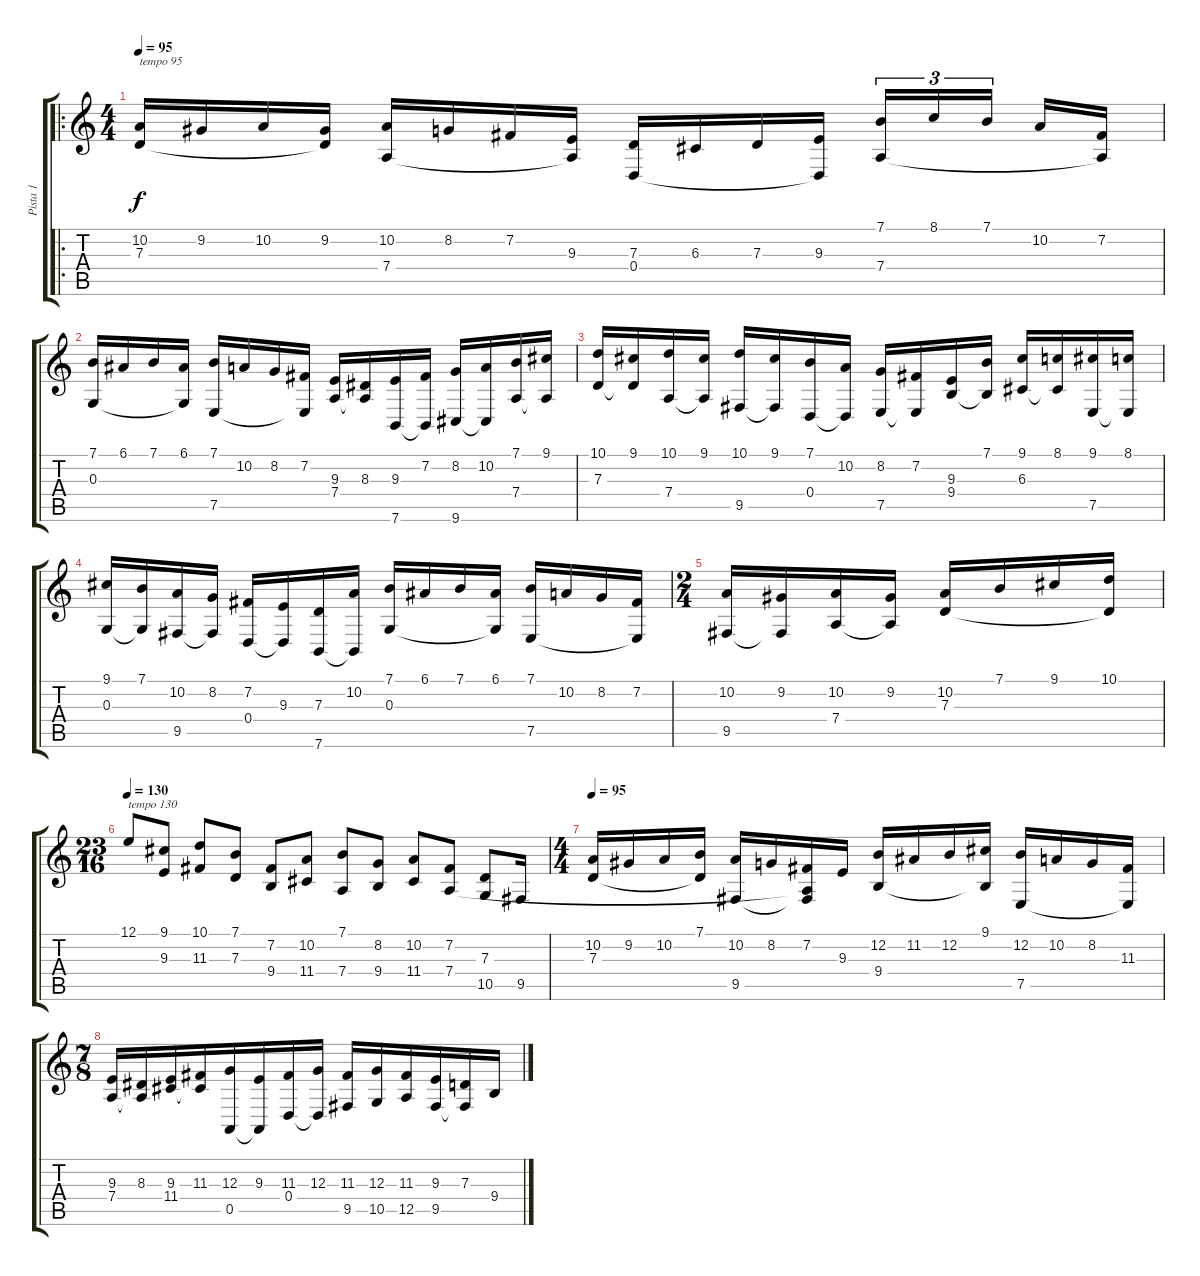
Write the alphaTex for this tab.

\track ("Pista 1" "Pista 1") {instrument bagpipe}
\staff {score tabs}
\tuning (E4 B3 G3 D3 A2 E2) {hide}
\ro
\ts (4 4)
\tempo 95
\clef g2
\ks c
(10.2 7.3).16{txt "tempo 95" dy f instrument bagpipe} 9.2.16 10.2.16 (9.2 7.3{t}).16 (10.2 7.4).16 8.2.16 7.2.16 (9.3 7.4{t}).16 (7.3 0.4).16 6.3.16 7.3.16 (9.3 0.4{t}).16 (7.1 7.4).16{tu (3 2)} 8.1.16{tu (3 2)} 7.1.16{tu (3 2)} 10.2.16 (7.2 7.4{t}).16 |
(7.1 0.3).16 6.1.16 7.1.16 (6.1 0.3{t}).16 (7.1 7.5).16 10.2.16 8.2.16 (7.2 7.5{t}).16 (9.3 7.4).16 (8.3 7.4{t}).16 (9.3 7.6).16 (7.2 7.6{t}).16 (8.2 9.6).16 (10.2 9.6{t}).16 (7.1 7.4).16 (9.1 7.4{t}).16 |
(10.1 7.3).16 (9.1 7.3{t}).16 (10.1 7.4).16 (9.1 7.4{t}).16 (10.1 9.5).16 (9.1 9.5{t}).16 (7.1 0.4).16 (10.2 0.4{t}).16 (8.2 7.5).16 (7.2 7.5{t}).16 (9.3 9.4).16 (7.1 9.4{t}).16 (9.1 6.3).16 (8.1 6.3{t}).16 (9.1 7.5).16 (8.1 7.5{t}).16 |
(9.1 0.3).16 (7.1 0.3{t}).16 (10.2 9.5).16 (8.2 9.5{t}).16 (7.2 0.4).16 (9.3 0.4{t}).16 (7.3 7.6).16 (10.2 7.6{t}).16 (7.1 0.3).16 6.1.16 7.1.16 (6.1 0.3{t}).16 (7.1 7.5).16 10.2.16 8.2.16 (7.2 7.5{t}).16 |
\ts (2 4)
(10.2 9.5).16 (9.2 9.5{t}).16 (10.2 7.4).16 (9.2 7.4{t}).16 (10.2 7.3).16 7.1.16 9.1.16 (10.1 7.3{t}).16 |
\ts (23 16)
\tempo 130
12.1.8{txt "tempo 130"} (9.1 9.3).8 (10.1 11.3).8 (7.1 7.3).8 (7.2 9.4).8 (10.2 11.4).8 (7.1 7.4).8 (8.2 9.4).8 (10.2 11.4).8 (7.2 7.4).8 (7.3 10.5).8 9.5.16 |
\ts (4 4)
\tempo 95
(10.2 7.3).16 9.2.16 10.2.16 (7.1 7.3{t}).16 (10.2 9.5).16 8.2.16 (7.2 7.4{t} 9.5{t}).16 9.3.16 (12.2 9.4).16 11.2.16 12.2.16 (9.1 9.4{t}).16 (12.2 7.5).16 10.2.16 8.2.16 (11.3 7.5{t}).16 |
\ts (7 8)
(9.3 7.4).16 (8.3 7.4{t}).16 (9.3 11.4).16 (11.3 11.4{t}).16 (12.3 0.5).16 (9.3 0.5{t}).16 (11.3 0.4).16 (12.3 0.4{t}).16 (11.3 9.5).16 (12.3 10.5).16 (11.3 12.5).16 (9.3 9.5).16 (7.3 9.5{t}).16 9.4.16
